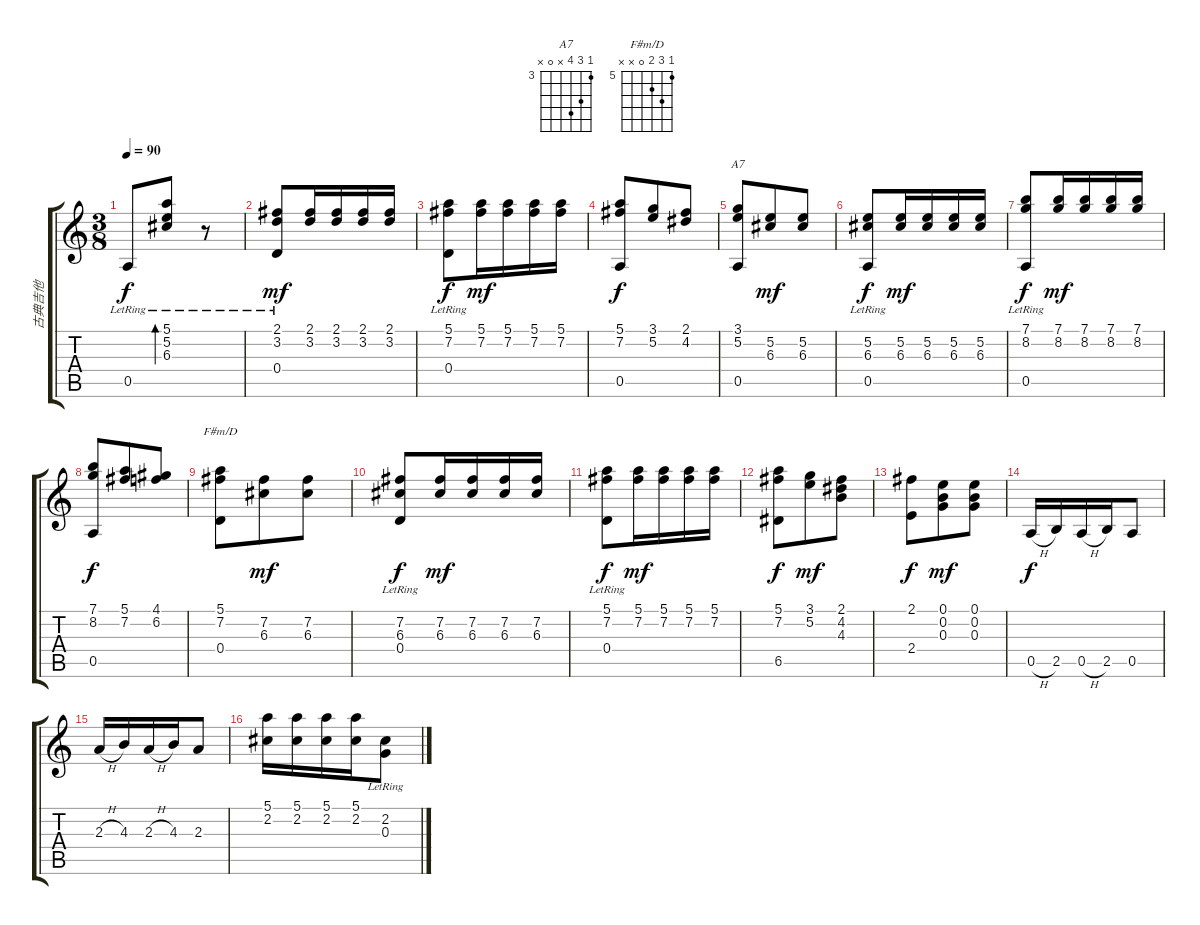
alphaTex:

\track ("古典吉他" "古典吉他") {instrument acousticguitarnylon}
\staff {score tabs}
\tuning (E4 B3 G3 D3 A2 E2) {hide}
\chord ("A7" 3 5 6 x 0 x) {firstfret 3}
\chord ("F#m/D" 5 7 6 0 x x) {firstfret 5}
\ts (3 8)
\tempo 90
\clef g2
\ks c
0.5{lr}.8{dy f} (5.1{lr} 5.2{lr} 6.3{lr}).8{bd 480} r.8 |
(2.1{lr} 3.2{lr} 0.4{lr}).8{dy mf} (2.1 3.2).16 (2.1 3.2).16 (2.1 3.2).16 (2.1 3.2).16 |
(5.1{lr} 7.2{lr} 0.4{lr}).8{dy f} (5.1 7.2).16{dy mf} (5.1 7.2).16 (5.1 7.2).16 (5.1 7.2).16 |
(5.1 7.2 0.5).8{dy f} (3.1 5.2).8 (2.1 4.2).8 |
(3.1 5.2 0.5).8{ch "A7"} (5.2 6.3).8{dy mf} (5.2 6.3).8 |
(5.2{lr} 6.3{lr} 0.5{lr}).8{dy f} (5.2 6.3).16{dy mf} (5.2 6.3).16 (5.2 6.3).16 (5.2 6.3).16 |
(7.1{lr} 8.2{lr} 0.5{lr}).8{dy f} (7.1 8.2).16{dy mf} (7.1 8.2).16 (7.1 8.2).16 (7.1 8.2).16 |
(7.1 8.2 0.5).8{dy f} (5.1 7.2).8 (4.1 6.2).8 |
(5.1 7.2 0.4).8{ch "F#m/D"} (7.2 6.3).8{dy mf} (7.2 6.3).8 |
(7.2{lr} 6.3{lr} 0.4{lr}).8{dy f} (7.2 6.3).16{dy mf} (7.2 6.3).16 (7.2 6.3).16 (7.2 6.3).16 |
(5.1{lr} 7.2{lr} 0.4{lr}).8{dy f} (5.1 7.2).16{dy mf} (5.1 7.2).16 (5.1 7.2).16 (5.1 7.2).16 |
(5.1 7.2 6.5).8{dy f} (3.1 5.2).8{dy mf} (2.1 4.2 4.3).8 |
(2.1 2.4).8{dy f} (0.1 0.2 0.3).8{dy mf} (0.1 0.2 0.3).8 |
0.5{h}.16{dy f} 2.5.16 0.5{h}.16 2.5.16 0.5.8 |
2.3{h}.16 4.3.16 2.3{h}.16 4.3.16 2.3.8 |
(5.1 2.2).16 (5.1 2.2).16 (5.1 2.2).16 (5.1 2.2).16 (2.2{lr} 0.3{lr}).8
